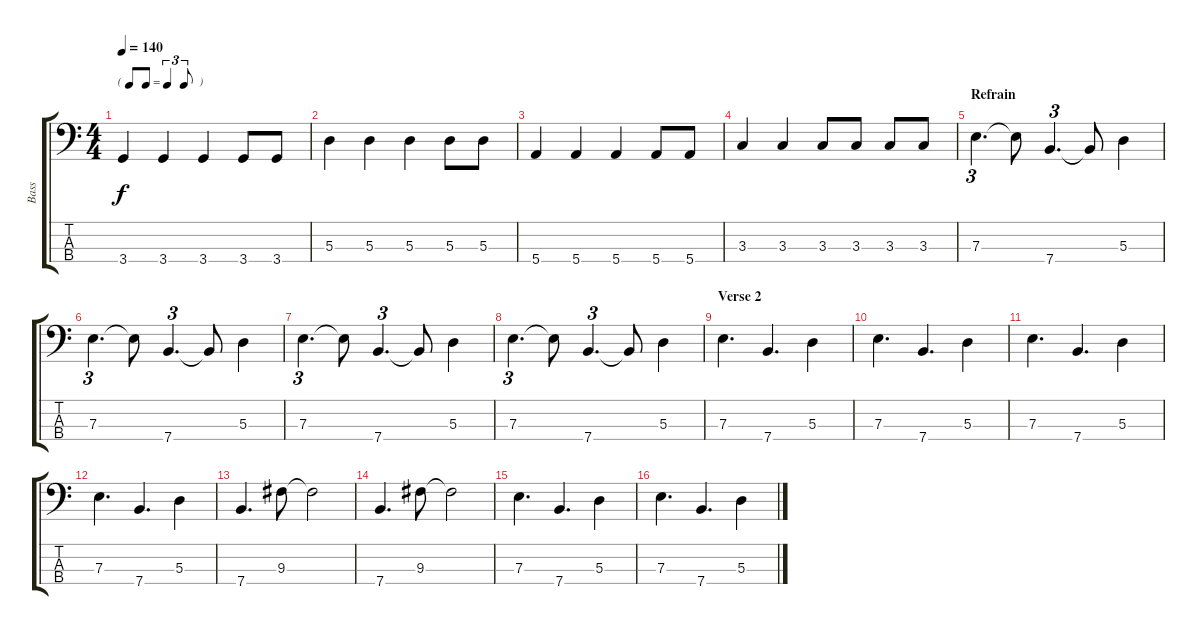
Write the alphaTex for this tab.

\track ("Bass" "Bass") {instrument electricbassfinger}
\staff {score tabs}
\tuning (G2 D2 A1 E1) {hide}
\ts (4 4)
\tf triplet8th
\tempo 140
\clef f4
\ks c
3.4.4{dy f} 3.4.4 3.4.4 3.4.8 3.4.8 |
5.3.4 5.3.4 5.3.4 5.3.8 5.3.8 |
5.4.4 5.4.4 5.4.4 5.4.8 5.4.8 |
3.3.4 3.3.4 3.3.8 3.3.8 3.3.8 3.3.8 |
\section ("" "Refrain")
7.3.4{d tu (3 2)} 7.3{t}.8 7.4.4{d tu (3 2)} 7.4{t}.8 5.3.4 |
7.3.4{d tu (3 2)} 7.3{t}.8 7.4.4{d tu (3 2)} 7.4{t}.8 5.3.4 |
7.3.4{d tu (3 2)} 7.3{t}.8 7.4.4{d tu (3 2)} 7.4{t}.8 5.3.4 |
7.3.4{d tu (3 2)} 7.3{t}.8 7.4.4{d tu (3 2)} 7.4{t}.8 5.3.4 |
\section ("" "Verse 2")
7.3.4{d} 7.4.4{d} 5.3.4 |
7.3.4{d} 7.4.4{d} 5.3.4 |
7.3.4{d} 7.4.4{d} 5.3.4 |
7.3.4{d} 7.4.4{d} 5.3.4 |
7.4.4{d} 9.3.8 9.3{t}.2 |
7.4.4{d} 9.3.8 9.3{t}.2 |
7.3.4{d} 7.4.4{d} 5.3.4 |
7.3.4{d} 7.4.4{d} 5.3.4
